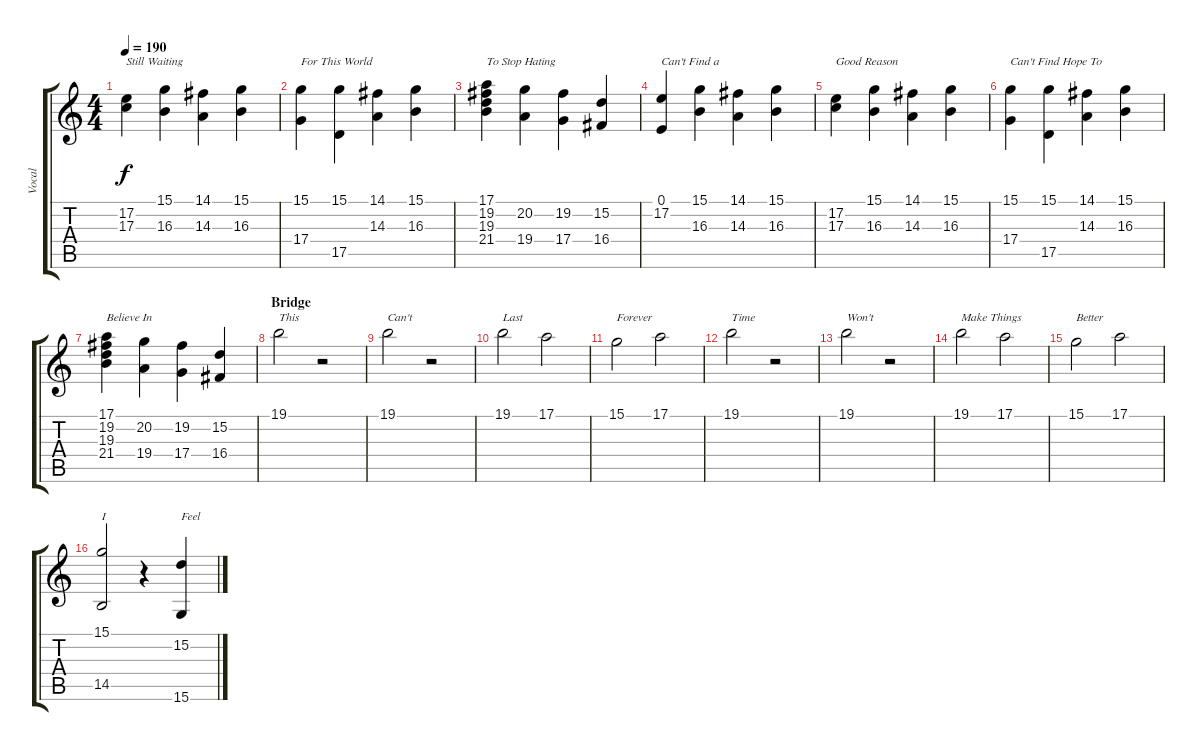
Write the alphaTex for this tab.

\track ("Vocal" "Vocal") {instrument lead6voice}
\staff {score tabs}
\tuning (E4 B3 G3 D3 A2 E2) {hide}
\ts (4 4)
\tempo 190
\clef g2
\ks c
(17.2 17.3).4{txt "Still Waiting" dy f} (15.1 16.3).4 (14.1 14.3).4 (15.1 16.3).4 |
(15.1 17.4).4{txt "For This World"} (15.1 17.5).4 (14.1 14.3).4 (15.1 16.3).4 |
(17.1 19.2 19.3 21.4).4{txt "To Stop Hating"} (20.2 19.4).4 (19.2 17.4).4 (15.2 16.4).4 |
(0.1 17.2).4{txt "Can't Find a"} (15.1 16.3).4 (14.1 14.3).4 (15.1 16.3).4 |
(17.2 17.3).4{txt "Good Reason"} (15.1 16.3).4 (14.1 14.3).4 (15.1 16.3).4 |
(15.1 17.4).4{txt "Can't Find Hope To"} (15.1 17.5).4 (14.1 14.3).4 (15.1 16.3).4 |
(17.1 19.2 19.3 21.4).4{txt "Believe In"} (20.2 19.4).4 (19.2 17.4).4 (15.2 16.4).4 |
\section ("" "Bridge")
19.1.2{txt "This"} r.2 |
19.1.2{txt "Can't"} r.2 |
19.1.2{txt "Last"} 17.1.2 |
15.1.2{txt "Forever"} 17.1.2 |
19.1.2{txt "Time"} r.2 |
19.1.2{txt "Won't"} r.2 |
19.1.2{txt "Make Things"} 17.1.2 |
15.1.2{txt "Better"} 17.1.2 |
(15.1 14.5).2{txt "I"} r.4 (15.2 15.6).4{txt "Feel"}
